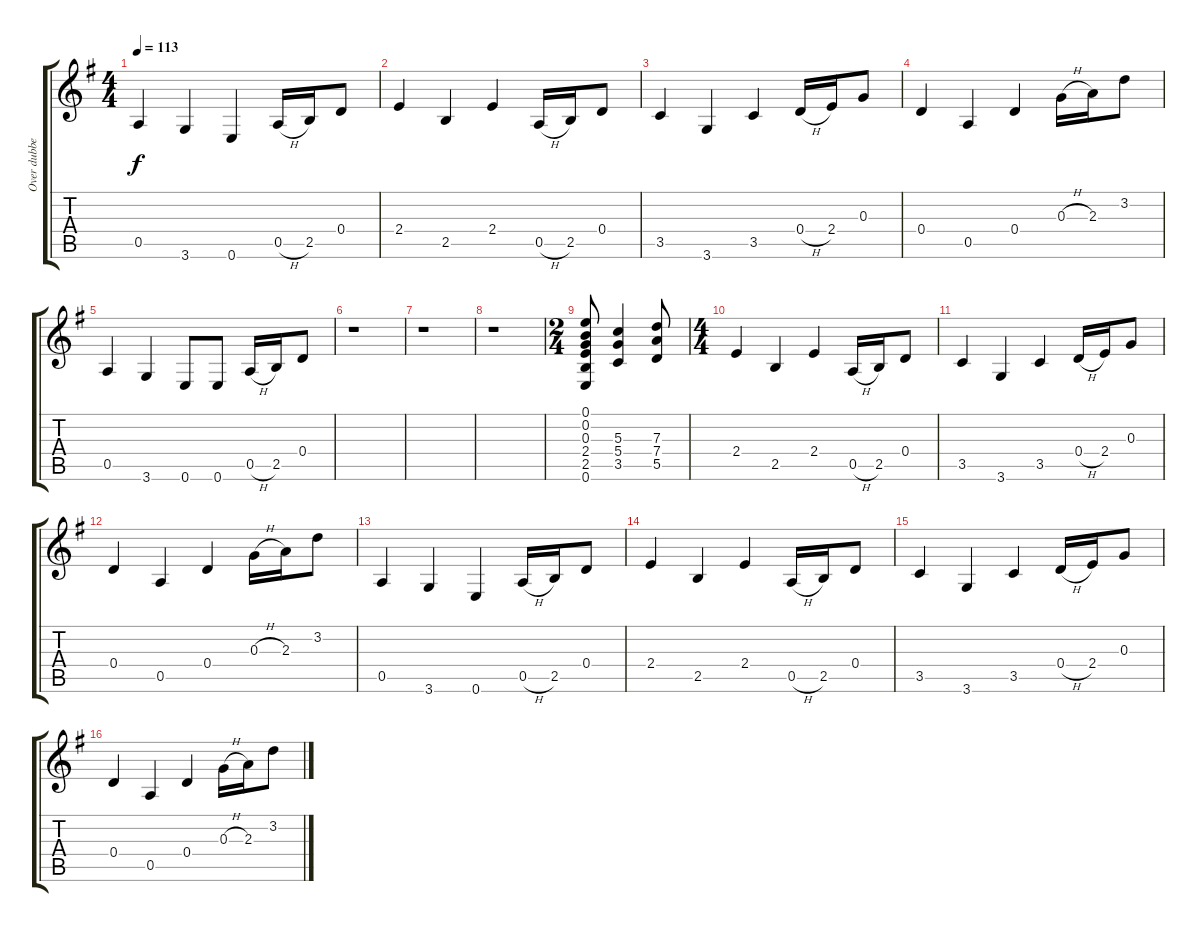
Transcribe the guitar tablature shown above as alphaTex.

\track ("Over dubbed Guitar" "Over dubbe") {instrument acousticguitarsteel}
\staff {score tabs}
\tuning (E4 B3 G3 D3 A2 E2) {hide}
\ts (4 4)
\tempo 113
\clef g2
\ks eminor
0.5.4{dy f} 3.6.4 0.6.4 0.5{h}.16 2.5.16 0.4.8 |
2.4.4 2.5.4 2.4.4 0.5{h}.16 2.5.16 0.4.8 |
3.5.4 3.6.4 3.5.4 0.4{h}.16 2.4.16 0.3.8 |
0.4.4 0.5.4 0.4.4 0.3{h}.16 2.3.16 3.2.8 |
0.5.4 3.6.4 0.6.8 0.6.8 0.5{h}.16 2.5.16 0.4.8 |
r.1 |
r.1 |
r.1 |
\ts (2 4)
(0.1 0.2 0.3 2.4 2.5 0.6).8 (5.3 5.4 3.5).4 (7.3 7.4 5.5).8 |
\ts (4 4)
2.4.4 2.5.4 2.4.4 0.5{h}.16 2.5.16 0.4.8 |
3.5.4 3.6.4 3.5.4 0.4{h}.16 2.4.16 0.3.8 |
0.4.4 0.5.4 0.4.4 0.3{h}.16 2.3.16 3.2.8 |
0.5.4 3.6.4 0.6.4 0.5{h}.16 2.5.16 0.4.8 |
2.4.4 2.5.4 2.4.4 0.5{h}.16 2.5.16 0.4.8 |
3.5.4 3.6.4 3.5.4 0.4{h}.16 2.4.16 0.3.8 |
0.4.4 0.5.4 0.4.4 0.3{h}.16 2.3.16 3.2.8
